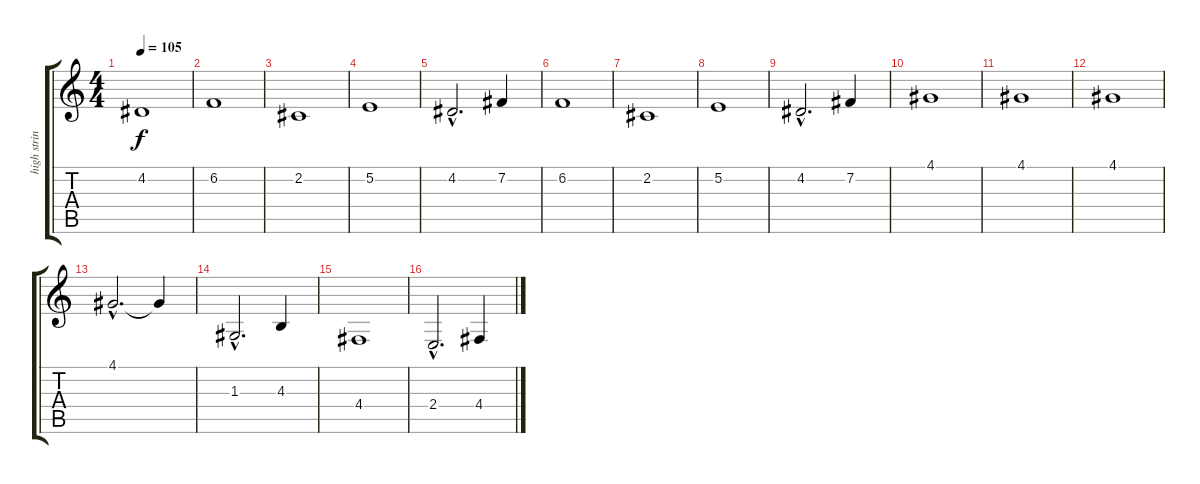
\track ("high strings" "high strin") {instrument stringensemble1}
\staff {score tabs}
\tuning (E4 B3 G3 D3 A2 E2) {hide}
\ts (4 4)
\tempo 105
\clef g2
\ks c
4.2{t}.1{dy f} |
6.2.1{volume 16} |
2.2.1 |
5.2.1 |
4.2{hac}.2{d} 7.2.4 |
6.2.1{volume 16} |
2.2.1 |
5.2.1 |
4.2{hac}.2{d} 7.2.4 |
4.1.1{volume 16} |
4.1.1 |
4.1.1 |
4.1{hac}.2{d} 4.1{t}.4 |
1.3{hac}.2{d} 4.3.4 |
4.4.1 |
2.4{hac}.2{d} 4.4.4
